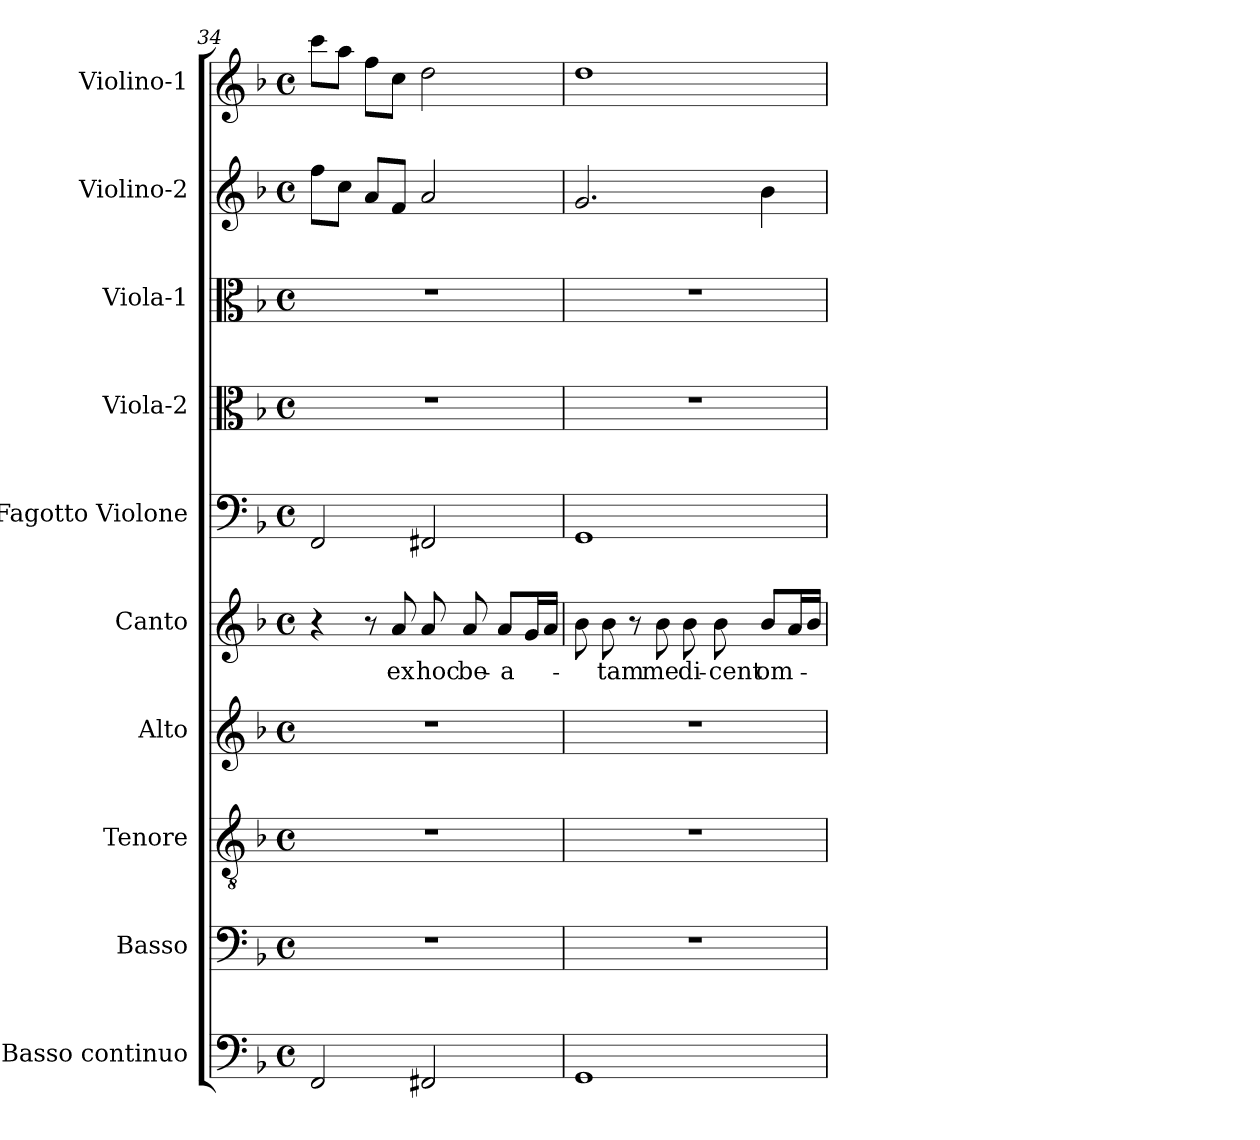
**kern	**kern	**kern	**kern	**kern	**text	**kern	**kern	**kern	**kern	**kern
*part10	*part9	*part8	*part7	*part6	*part6	*part5	*part4	*part3	*part2	*part1
*staff10	*staff9	*staff8	*staff7	*staff6	*staff6	*staff5	*staff4	*staff3	*staff2	*staff1
*I"Basso continuo	*I"Basso	*I"Tenore	*I"Alto	*I"Canto	*	*I"Fagotto Violone	*I"Viola-2	*I"Viola-1	*I"Violino-2	*I"Violino-1
*clefF4	*clefF4	*clefGv2	*clefG2	*clefG2	*	*clefF4	*clefC3	*clefC3	*clefG2	*clefG2
*k[b-]	*k[b-]	*k[b-]	*k[b-]	*k[b-]	*	*k[b-]	*k[b-]	*k[b-]	*k[b-]	*k[b-]
*F:	*F:	*F:	*F:	*F:	*	*F:	*F:	*F:	*F:	*F:
*M4/4	*M4/4	*M4/4	*M4/4	*M4/4	*	*M4/4	*M4/4	*M4/4	*M4/4	*M4/4
*met(c)	*met(c)	*met(c)	*met(c)	*met(c)	*	*met(c)	*met(c)	*met(c)	*met(c)	*met(c)
=34	=34	=34	=34	=34	=34	=34	=34	=34	=34	=34
2FF/	1r	1r	1r	4r	.	2FF/	1r	1r	8ff\L	8ccc\L
.	.	.	.	.	.	.	.	.	8cc\J	8aa\J
.	.	.	.	8r	.	.	.	.	8a/L	8ff\L
!	!	!	!	!	!LO:LY:b	!	!	!	!	!
.	.	.	.	8a/	ex	.	.	.	8f/J	8cc\J
!	!	!	!	!	!LO:LY:b	!	!	!	!	!
2FF#X/	.	.	.	8a/	hoc	2FF#X/	.	.	2a/	2dd\
!	!	!	!	!	!LO:LY:b	!	!	!	!	!
.	.	.	.	8a/	be-	.	.	.	.	.
!	!	!	!	!	!LO:LY:b	!	!	!	!	!
.	.	.	.	8a/L	-a-	.	.	.	.	.
.	.	.	.	16g/L	.	.	.	.	.	.
.	.	.	.	16a/JJ	.	.	.	.	.	.
!!LO:PB:g=z
=35	=35	=35	=35	=35	=35	=35	=35	=35	=35	=35
1GG	1r	1r	1r	8b-\	.	1GG	1r	1r	2.g/	1dd
!	!	!	!	!	!LO:LY:b	!	!	!	!	!
.	.	.	.	8b-\	-tam	.	.	.	.	.
.	.	.	.	8r	.	.	.	.	.	.
!	!	!	!	!	!LO:LY:b	!	!	!	!	!
.	.	.	.	8b-\	me	.	.	.	.	.
!	!	!	!	!	!LO:LY:b	!	!	!	!	!
.	.	.	.	8b-\	di-	.	.	.	.	.
!	!	!	!	!	!LO:LY:b	!	!	!	!	!
.	.	.	.	8b-\	-cent	.	.	.	.	.
!	!	!	!	!	!LO:LY:b	!	!	!	!	!
.	.	.	.	8b-/L	om-	.	.	.	4b-\	.
.	.	.	.	16a/L	.	.	.	.	.	.
.	.	.	.	16b-/JJ	.	.	.	.	.	.
=	=	=	=	=	=	=	=	=	=	=
*-	*-	*-	*-	*-	*-	*-	*-	*-	*-	*-
